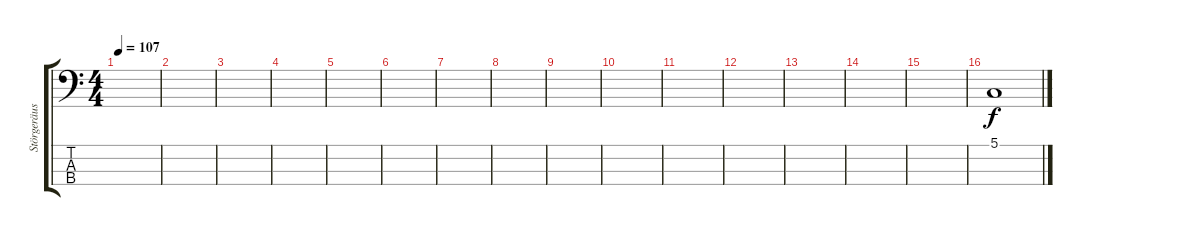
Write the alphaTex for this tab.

\track ("Störgeräusche..." "Störgeräus") {instrument seashore}
\staff {score tabs}
\tuning (G2 D2 A1 E1) {hide}
\ts (4 4)
\tempo 107
\clef f4
\ks c
|
|
|
|
|
|
|
|
|
|
|
|
|
|
|
5.1.1
